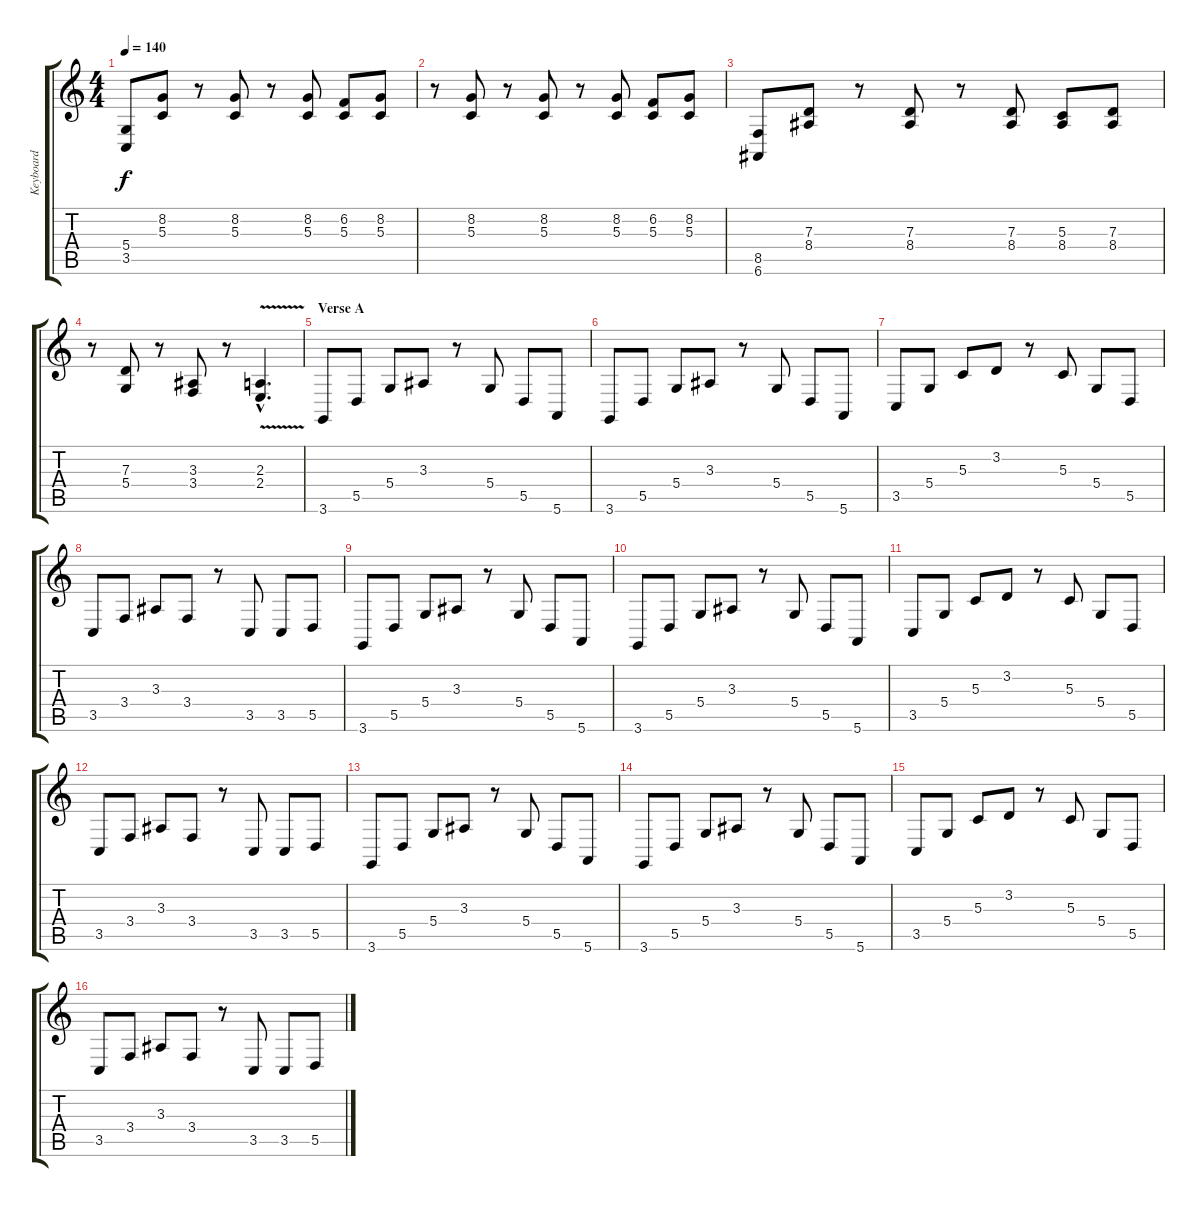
\track ("Keyboard" "Keyboard") {instrument lead2sawtooth}
\staff {score tabs}
\tuning (E4 B3 G3 D3 A2 E2) {hide}
\ts (4 4)
\tempo 140
\clef g2
\ks c
(5.4 3.5).8{dy f} (8.2 5.3).8 r.8 (8.2 5.3).8 r.8 (8.2 5.3).8 (6.2 5.3).8 (8.2 5.3).8 |
r.8 (8.2 5.3).8 r.8 (8.2 5.3).8 r.8 (8.2 5.3).8 (6.2 5.3).8 (8.2 5.3).8 |
(8.5 6.6).8 (7.3 8.4).8 r.8 (7.3 8.4).8 r.8 (7.3 8.4).8 (5.3 8.4).8 (7.3 8.4).8 |
r.8 (7.3 5.4).8 r.8 (3.3 3.4).8 r.8 (2.3{v hac} 2.4{v hac}).4{d} |
\section ("" "Verse A")
3.6.8 5.5.8 5.4.8 3.3.8 r.8 5.4.8 5.5.8 5.6.8 |
3.6.8 5.5.8 5.4.8 3.3.8 r.8 5.4.8 5.5.8 5.6.8 |
3.5.8 5.4.8 5.3.8 3.2.8 r.8 5.3.8 5.4.8 5.5.8 |
3.5.8 3.4.8 3.3.8 3.4.8 r.8 3.5.8 3.5.8 5.5.8 |
3.6.8 5.5.8 5.4.8 3.3.8 r.8 5.4.8 5.5.8 5.6.8 |
3.6.8 5.5.8 5.4.8 3.3.8 r.8 5.4.8 5.5.8 5.6.8 |
3.5.8 5.4.8 5.3.8 3.2.8 r.8 5.3.8 5.4.8 5.5.8 |
3.5.8 3.4.8 3.3.8 3.4.8 r.8 3.5.8 3.5.8 5.5.8 |
3.6.8 5.5.8 5.4.8 3.3.8 r.8 5.4.8 5.5.8 5.6.8 |
3.6.8 5.5.8 5.4.8 3.3.8 r.8 5.4.8 5.5.8 5.6.8 |
3.5.8 5.4.8 5.3.8 3.2.8 r.8 5.3.8 5.4.8 5.5.8 |
3.5.8 3.4.8 3.3.8 3.4.8 r.8 3.5.8 3.5.8 5.5.8
